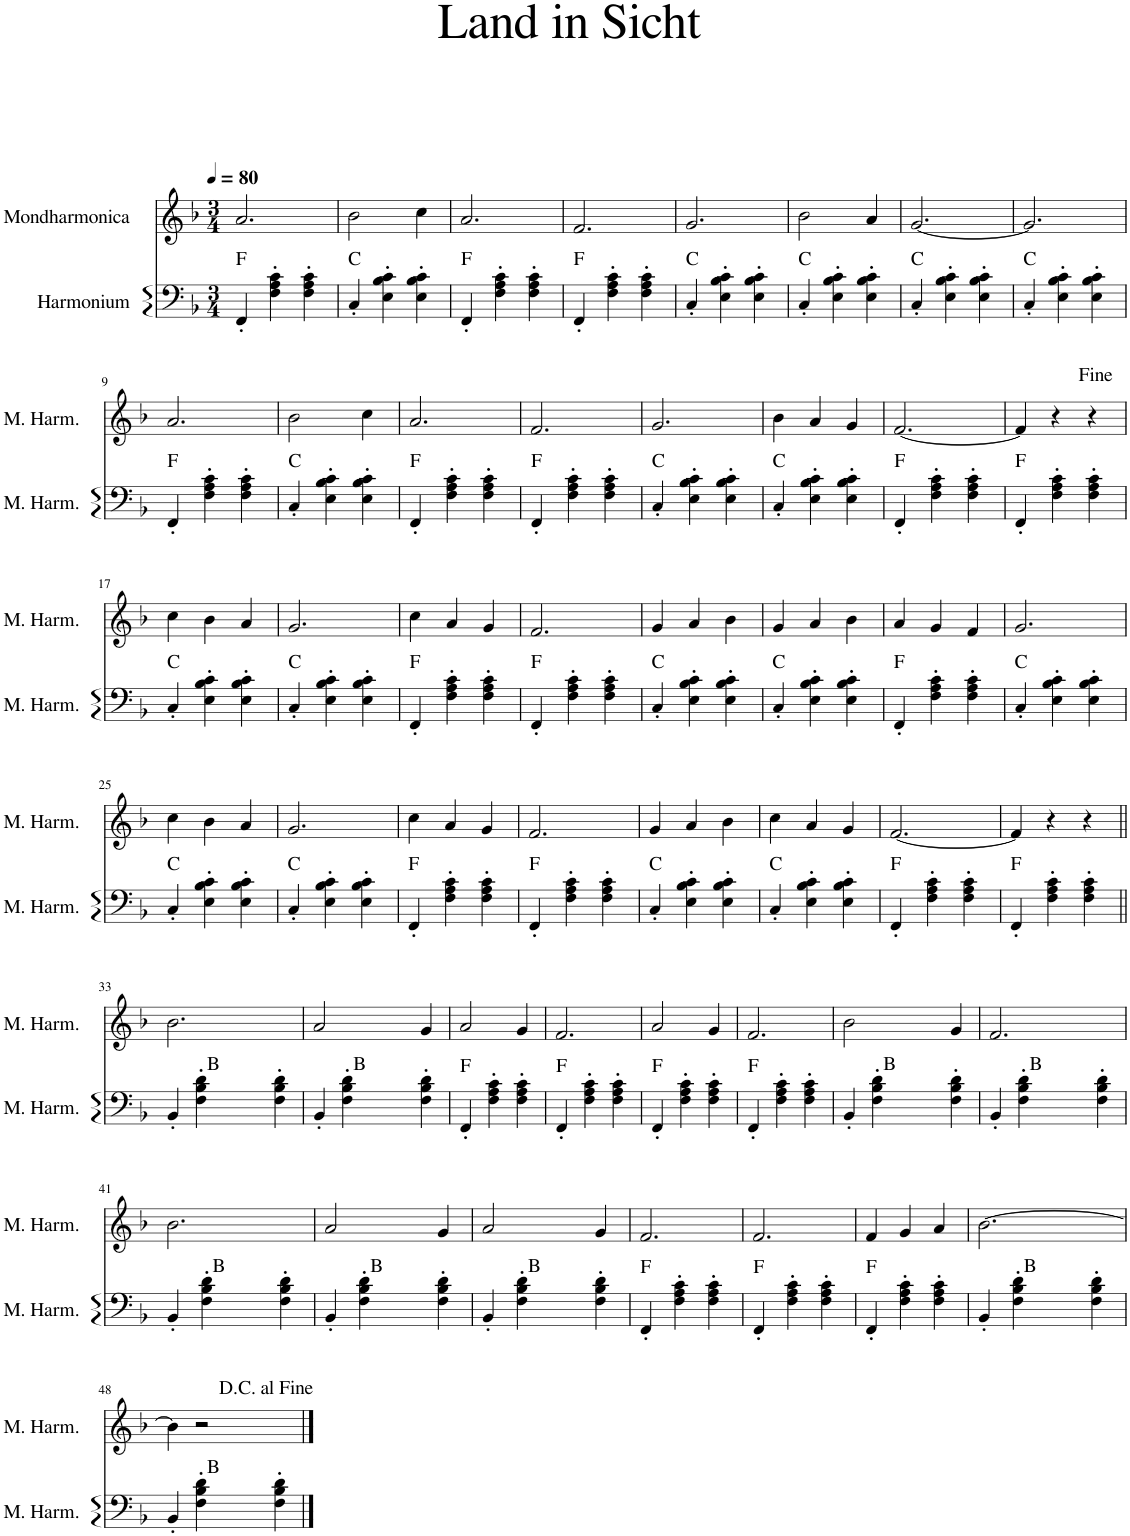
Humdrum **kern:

**kern	**harte	**kern
*part2	*part2	*part1
*staff2	*	*staff1
*I"Harmonium	*	*I"Mondharmonica
*	*	*I'M. Harm.
*clefF4	*	*clefG2
*k[b-]	*	*k[b-]
*M3/4	*	*M3/4
*MM80	*	*MM80
=1	=1	=1
4FF'/	F:maj	2.a/
4F\' 4A\' 4c\'	.	.
4F\' 4A\' 4c\'	.	.
=2	=2	=2
4C'/	C:maj	2b-\
4E\' 4B-\' 4c\'	.	.
4E\' 4B-\' 4c\'	.	4cc\
=3	=3	=3
4FF'/	F:maj	2.a/
4F\' 4A\' 4c\'	.	.
4F\' 4A\' 4c\'	.	.
=4	=4	=4
4FF'/	F:maj	2.f/
4F\' 4A\' 4c\'	.	.
4F\' 4A\' 4c\'	.	.
=5	=5	=5
4C'/	C:maj	2.g/
4E\' 4B-\' 4c\'	.	.
4E\' 4B-\' 4c\'	.	.
=6	=6	=6
4C'/	C:maj	2b-\
4E\' 4B-\' 4c\'	.	.
4E\' 4B-\' 4c\'	.	4a/
=7	=7	=7
4C'/	C:maj	[2.g/
4E\' 4B-\' 4c\'	.	.
4E\' 4B-\' 4c\'	.	.
=8	=8	=8
4C'/	C:maj	2.g/]
4E\' 4B-\' 4c\'	.	.
4E\' 4B-\' 4c\'	.	.
!!LO:LB:g=z
=9	=9	=9
4FF'/	F:maj	2.a/
4F\' 4A\' 4c\'	.	.
4F\' 4A\' 4c\'	.	.
=10	=10	=10
4C'/	C:maj	2b-\
4E\' 4B-\' 4c\'	.	.
4E\' 4B-\' 4c\'	.	4cc\
=11	=11	=11
4FF'/	F:maj	2.a/
4F\' 4A\' 4c\'	.	.
4F\' 4A\' 4c\'	.	.
=12	=12	=12
4FF'/	F:maj	2.f/
4F\' 4A\' 4c\'	.	.
4F\' 4A\' 4c\'	.	.
=13	=13	=13
4C'/	C:maj	2.g/
4E\' 4B-\' 4c\'	.	.
4E\' 4B-\' 4c\'	.	.
=14	=14	=14
4C'/	C:maj	4b-\
4E\' 4B-\' 4c\'	.	4a/
4E\' 4B-\' 4c\'	.	4g/
=15	=15	=15
4FF'/	F:maj	[2.f/
4F\' 4A\' 4c\'	.	.
4F\' 4A\' 4c\'	.	.
=16	=16	=16
4FF'/	F:maj	4f/]
4F\' 4A\' 4c\'	.	4r
4F\' 4A\' 4c\'	.	4r
!!LO:LB:g=z
=17	=17	=17
4C'/	C:maj	4cc\
4E\' 4B-\' 4c\'	.	4b-\
4E\' 4B-\' 4c\'	.	4a/
=18	=18	=18
4C'/	C:maj	2.g/
4E\' 4B-\' 4c\'	.	.
4E\' 4B-\' 4c\'	.	.
=19	=19	=19
4FF'/	F:maj	4cc\
4F\' 4A\' 4c\'	.	4a/
4F\' 4A\' 4c\'	.	4g/
=20	=20	=20
4FF'/	F:maj	2.f/
4F\' 4A\' 4c\'	.	.
4F\' 4A\' 4c\'	.	.
=21	=21	=21
4C'/	C:maj	4g/
4E\' 4B-\' 4c\'	.	4a/
4E\' 4B-\' 4c\'	.	4b-\
=22	=22	=22
4C'/	C:maj	4g/
4E\' 4B-\' 4c\'	.	4a/
4E\' 4B-\' 4c\'	.	4b-\
=23	=23	=23
4FF'/	F:maj	4a/
4F\' 4A\' 4c\'	.	4g/
4F\' 4A\' 4c\'	.	4f/
=24	=24	=24
4C'/	C:maj	2.g/
4E\' 4B-\' 4c\'	.	.
4E\' 4B-\' 4c\'	.	.
!!LO:LB:g=z
=25	=25	=25
4C'/	C:maj	4cc\
4E\' 4B-\' 4c\'	.	4b-\
4E\' 4B-\' 4c\'	.	4a/
=26	=26	=26
4C'/	C:maj	2.g/
4E\' 4B-\' 4c\'	.	.
4E\' 4B-\' 4c\'	.	.
=27	=27	=27
4FF'/	F:maj	4cc\
4F\' 4A\' 4c\'	.	4a/
4F\' 4A\' 4c\'	.	4g/
=28	=28	=28
4FF'/	F:maj	2.f/
4F\' 4A\' 4c\'	.	.
4F\' 4A\' 4c\'	.	.
=29	=29	=29
4C'/	C:maj	4g/
4E\' 4B-\' 4c\'	.	4a/
4E\' 4B-\' 4c\'	.	4b-\
=30	=30	=30
4C'/	C:maj	4cc\
4E\' 4B-\' 4c\'	.	4a/
4E\' 4B-\' 4c\'	.	4g/
=31	=31	=31
4FF'/	F:maj	[2.f/
4F\' 4A\' 4c\'	.	.
4F\' 4A\' 4c\'	.	.
=32	=32	=32
4FF'/	F:maj	4f/]
4F\' 4A\' 4c\'	.	4r
4F\' 4A\' 4c\'	.	4r
!!LO:LB:g=z
=33||	=33||	=33||
4BB-'/	.	2.b-\
4F\' 4B-\' 4d\'	.	.
4F\' 4B-\' 4d\'	B:maj	.
=34	=34	=34
4BB-'/	.	2a/
4F\' 4B-\' 4d\'	.	.
4F\' 4B-\' 4d\'	B:maj	4g/
=35	=35	=35
4FF'/	F:maj	2a/
4F\' 4A\' 4c\'	.	.
4F\' 4A\' 4c\'	.	4g/
=36	=36	=36
4FF'/	F:maj	2.f/
4F\' 4A\' 4c\'	.	.
4F\' 4A\' 4c\'	.	.
=37	=37	=37
4FF'/	F:maj	2a/
4F\' 4A\' 4c\'	.	.
4F\' 4A\' 4c\'	.	4g/
=38	=38	=38
4FF'/	F:maj	2.f/
4F\' 4A\' 4c\'	.	.
4F\' 4A\' 4c\'	.	.
=39	=39	=39
4BB-'/	.	2b-\
4F\' 4B-\' 4d\'	.	.
4F\' 4B-\' 4d\'	B:maj	4g/
=40	=40	=40
4BB-'/	.	2.f/
4F\' 4B-\' 4d\'	.	.
4F\' 4B-\' 4d\'	B:maj	.
!!LO:LB:g=z
=41	=41	=41
4BB-'/	.	2.b-\
4F\' 4B-\' 4d\'	.	.
4F\' 4B-\' 4d\'	B:maj	.
=42	=42	=42
4BB-'/	.	2a/
4F\' 4B-\' 4d\'	.	.
4F\' 4B-\' 4d\'	B:maj	4g/
=43	=43	=43
4BB-'/	.	2a/
4F\' 4B-\' 4d\'	.	.
4F\' 4B-\' 4d\'	B:maj	4g/
=44	=44	=44
4FF'/	F:maj	2.f/
4F\' 4A\' 4c\'	.	.
4F\' 4A\' 4c\'	.	.
=45	=45	=45
4FF'/	F:maj	2.f/
4F\' 4A\' 4c\'	.	.
4F\' 4A\' 4c\'	.	.
=46	=46	=46
4FF'/	F:maj	4f/
4F\' 4A\' 4c\'	.	4g/
4F\' 4A\' 4c\'	.	4a/
=47	=47	=47
4BB-'/	.	[2.b-\
4F\' 4B-\' 4d\'	.	.
4F\' 4B-\' 4d\'	B:maj	.
!!LO:LB:g=z
=48	=48	=48
4BB-'/	.	4b-\]
4F\' 4B-\' 4d\'	.	2r
4F\' 4B-\' 4d\'	B:maj	.
==	==	==
*-	*-	*-
